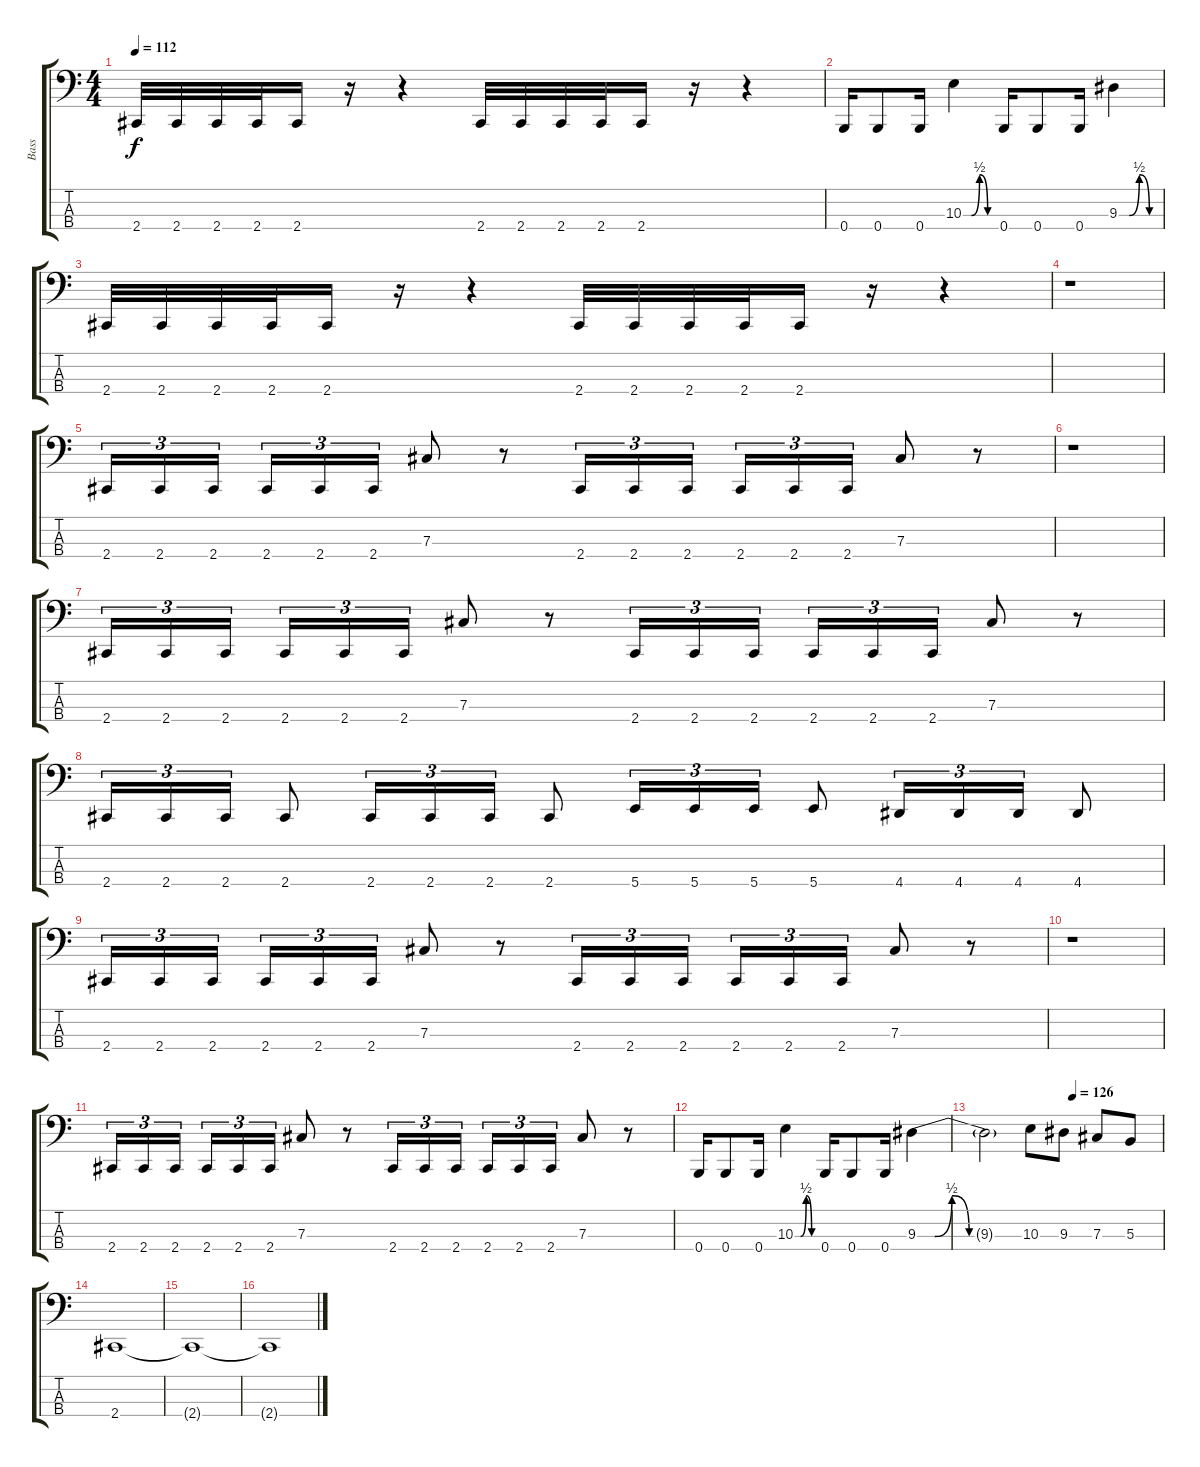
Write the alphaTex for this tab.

\track ("Bass" "Bass") {instrument electricbasspick}
\staff {score tabs}
\tuning (E2 B1 Gb1 B0) {hide}
\ts (4 4)
\tempo 112
\clef f4
\ks c
2.4.32{dy f} 2.4.32 2.4.32 2.4.32 2.4.16 r.16 r.4 2.4.32 2.4.32 2.4.32 2.4.32 2.4.16 r.16 r.4 |
0.4.16 0.4.8 0.4.16 10.3{be (custom 0 0 15 0 30 2 45 0 60 0)}.4 0.4.16 0.4.8 0.4.16 9.3{be (custom 0 0 15 0 30 2 45 0 60 0)}.4 |
2.4.32 2.4.32 2.4.32 2.4.32 2.4.16 r.16 r.4 2.4.32 2.4.32 2.4.32 2.4.32 2.4.16 r.16 r.4 |
r.1 |
2.4.16{tu (3 2)} 2.4.16{tu (3 2)} 2.4.16{tu (3 2) beam splitsecondary} 2.4.16{tu (3 2)} 2.4.16{tu (3 2)} 2.4.16{tu (3 2)} 7.3.8 r.8 2.4.16{tu (3 2)} 2.4.16{tu (3 2)} 2.4.16{tu (3 2) beam splitsecondary} 2.4.16{tu (3 2)} 2.4.16{tu (3 2)} 2.4.16{tu (3 2)} 7.3.8 r.8 |
r.1 |
2.4.16{tu (3 2)} 2.4.16{tu (3 2)} 2.4.16{tu (3 2) beam splitsecondary} 2.4.16{tu (3 2)} 2.4.16{tu (3 2)} 2.4.16{tu (3 2)} 7.3.8 r.8 2.4.16{tu (3 2)} 2.4.16{tu (3 2)} 2.4.16{tu (3 2) beam splitsecondary} 2.4.16{tu (3 2)} 2.4.16{tu (3 2)} 2.4.16{tu (3 2)} 7.3.8 r.8 |
2.4.16{tu (3 2)} 2.4.16{tu (3 2)} 2.4.16{tu (3 2)} 2.4.8 2.4.16{tu (3 2)} 2.4.16{tu (3 2)} 2.4.16{tu (3 2)} 2.4.8 5.4.16{tu (3 2)} 5.4.16{tu (3 2)} 5.4.16{tu (3 2)} 5.4.8 4.4.16{tu (3 2)} 4.4.16{tu (3 2)} 4.4.16{tu (3 2)} 4.4.8 |
2.4.16{tu (3 2)} 2.4.16{tu (3 2)} 2.4.16{tu (3 2) beam splitsecondary} 2.4.16{tu (3 2)} 2.4.16{tu (3 2)} 2.4.16{tu (3 2)} 7.3.8 r.8 2.4.16{tu (3 2)} 2.4.16{tu (3 2)} 2.4.16{tu (3 2) beam splitsecondary} 2.4.16{tu (3 2)} 2.4.16{tu (3 2)} 2.4.16{tu (3 2)} 7.3.8 r.8 |
r.1 |
2.4.16{tu (3 2)} 2.4.16{tu (3 2)} 2.4.16{tu (3 2) beam splitsecondary} 2.4.16{tu (3 2)} 2.4.16{tu (3 2)} 2.4.16{tu (3 2)} 7.3.8 r.8 2.4.16{tu (3 2)} 2.4.16{tu (3 2)} 2.4.16{tu (3 2) beam splitsecondary} 2.4.16{tu (3 2)} 2.4.16{tu (3 2)} 2.4.16{tu (3 2)} 7.3.8 r.8 |
0.4.16 0.4.8 0.4.16 10.3{be (custom 0 0 15 0 30 2 45 0 60 0)}.4 0.4.16 0.4.8 0.4.16 9.3{be (custom 0 0 15 0 30 2 45 0 60 0)}.4 |
\tempo (126 0.5)
9.3{be (hold 0 0 60 0) t}.2 10.3.8 9.3.8 7.3.8 5.3.8 |
2.4.1 |
2.4{t}.1 |
2.4{t}.1
